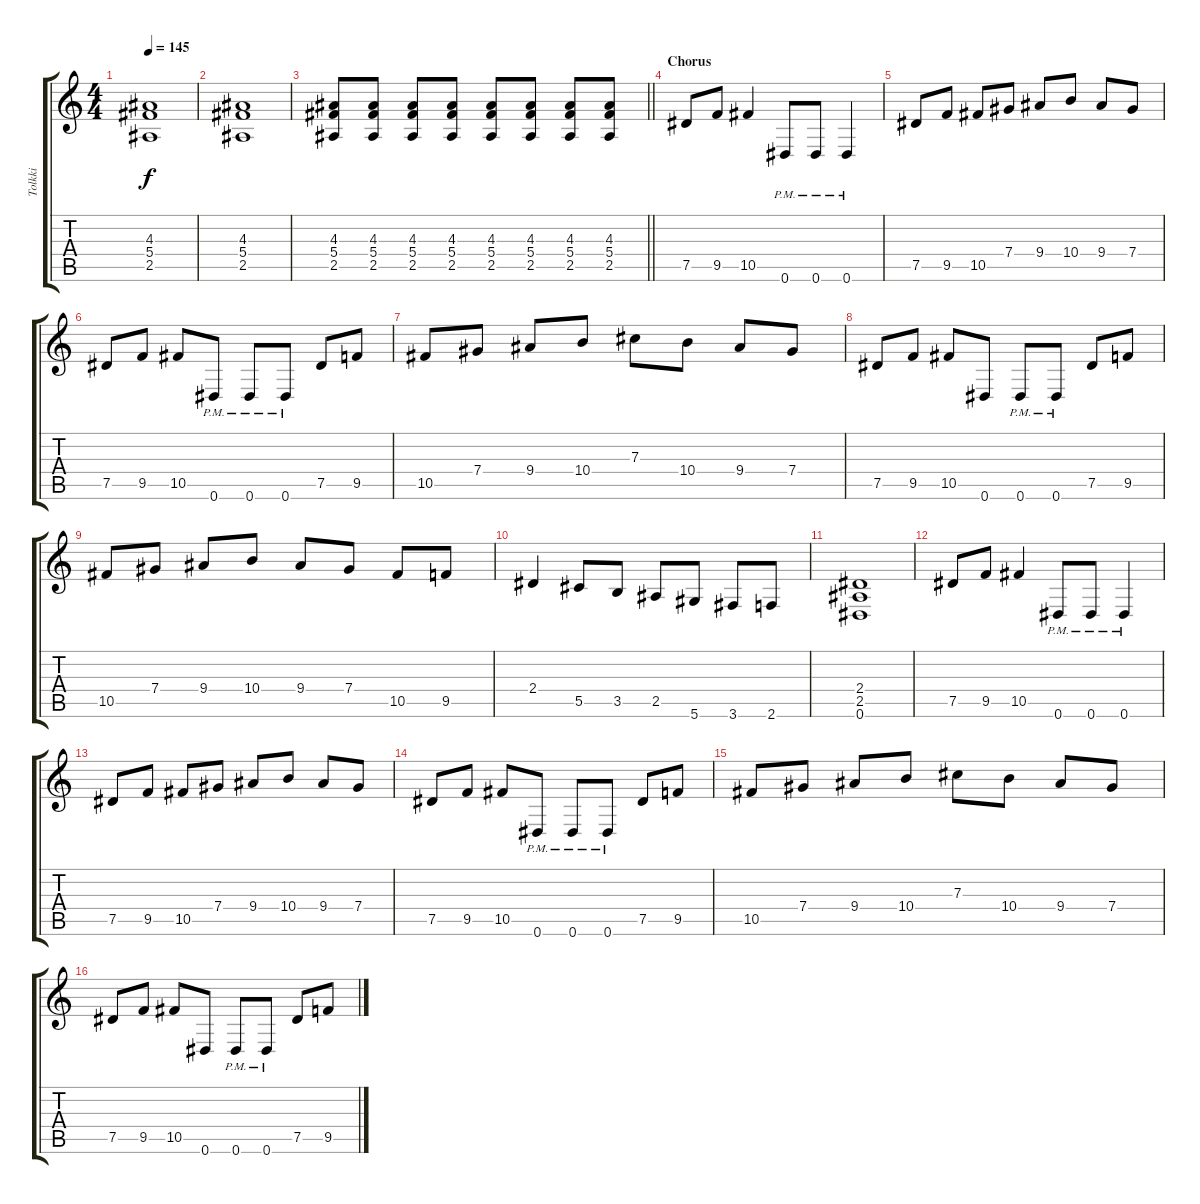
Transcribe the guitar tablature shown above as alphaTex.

\track ("Tolkki" "Tolkki") {instrument overdrivenguitar}
\staff {score tabs}
\tuning (Eb4 Bb3 Gb3 Db3 Ab2 Eb2) {hide}
\ts (4 4)
\tempo 145
\clef g2
\ks c
(4.3{t} 5.4{t} 2.5{t}).1{dy f} |
(4.3 5.4 2.5).1 |
\barLineRight lightlight
(4.3 5.4 2.5).8 (4.3 5.4 2.5).8 (4.3 5.4 2.5).8 (4.3 5.4 2.5).8 (4.3 5.4 2.5).8 (4.3 5.4 2.5).8 (4.3 5.4 2.5).8 (4.3 5.4 2.5).8 |
\section ("" "Chorus")
7.5.8 9.5.8 10.5.4 0.6{pm}.8 0.6{pm}.8 0.6{pm}.4 |
7.5.8 9.5.8 10.5.8 7.4.8 9.4.8 10.4.8 9.4.8 7.4.8 |
7.5.8 9.5.8 10.5.8 0.6{pm}.8 0.6{pm}.8 0.6{pm}.8 7.5.8 9.5.8 |
10.5.8 7.4.8 9.4.8 10.4.8 7.3.8 10.4.8 9.4.8 7.4.8 |
7.5.8 9.5.8 10.5.8 0.6.8 0.6{pm}.8 0.6{pm}.8 7.5.8 9.5.8 |
10.5.8 7.4.8 9.4.8 10.4.8 9.4.8 7.4.8 10.5.8 9.5.8 |
2.4.4 5.5.8 3.5.8 2.5.8 5.6.8 3.6.8 2.6.8 |
(2.4 2.5 0.6).1 |
7.5.8 9.5.8 10.5.4 0.6{pm}.8 0.6{pm}.8 0.6{pm}.4 |
7.5.8 9.5.8 10.5.8 7.4.8 9.4.8 10.4.8 9.4.8 7.4.8 |
7.5.8 9.5.8 10.5.8 0.6{pm}.8 0.6{pm}.8 0.6{pm}.8 7.5.8 9.5.8 |
10.5.8 7.4.8 9.4.8 10.4.8 7.3.8 10.4.8 9.4.8 7.4.8 |
7.5.8 9.5.8 10.5.8 0.6.8 0.6{pm}.8 0.6{pm}.8 7.5.8 9.5.8
